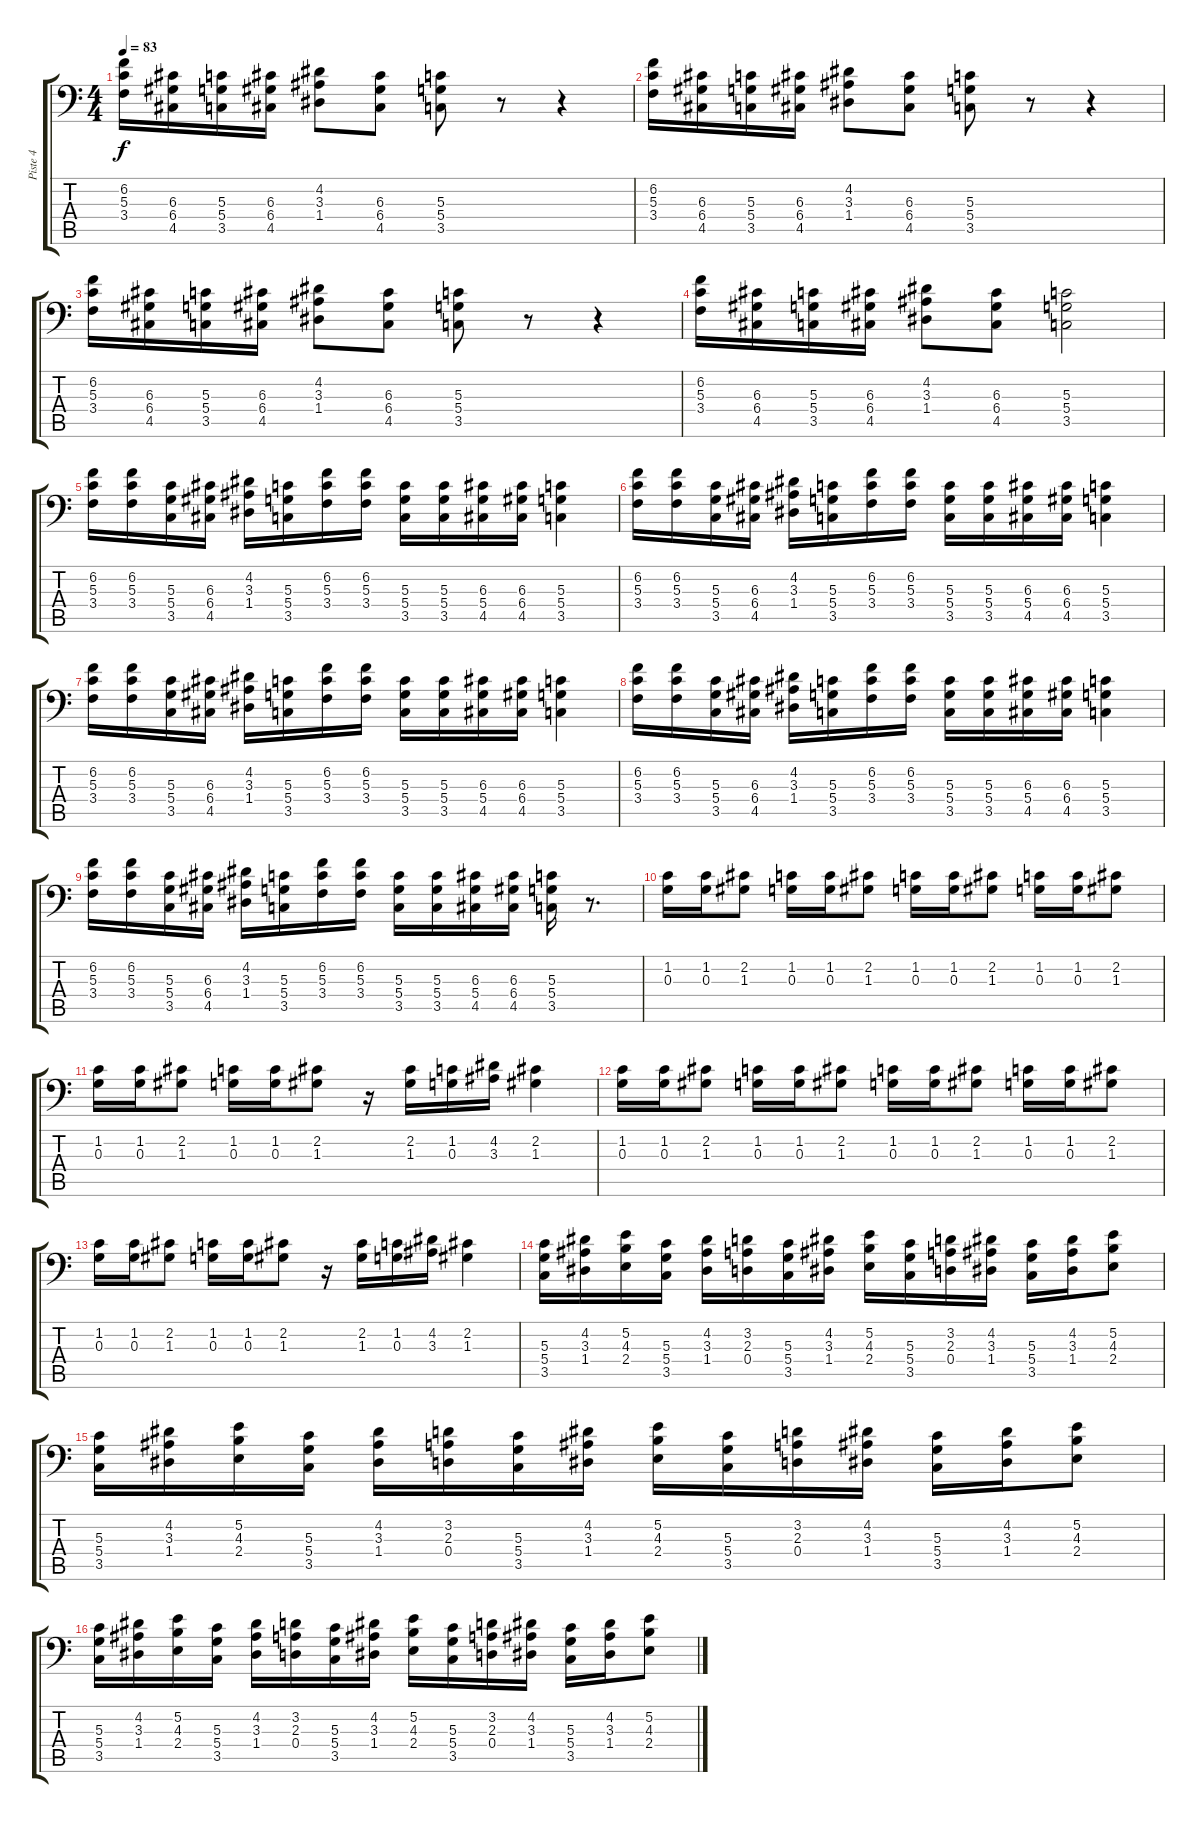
\track ("Piste 4" "Piste 4") {instrument distortionguitar}
\staff {score tabs}
\tuning (E3 B2 G2 D2 A1 E1) {hide}
\ts (4 4)
\tempo 83
\clef f4
\ks c
(6.2 5.3 3.4).16{dy f} (6.3 6.4 4.5).16 (5.3 5.4 3.5).16 (6.3 6.4 4.5).16 (4.2 3.3 1.4).8 (6.3 6.4 4.5).8 (5.3 5.4 3.5).8 r.8 r.4 |
(6.2 5.3 3.4).16 (6.3 6.4 4.5).16 (5.3 5.4 3.5).16 (6.3 6.4 4.5).16 (4.2 3.3 1.4).8 (6.3 6.4 4.5).8 (5.3 5.4 3.5).8 r.8 r.4 |
(6.2 5.3 3.4).16 (6.3 6.4 4.5).16 (5.3 5.4 3.5).16 (6.3 6.4 4.5).16 (4.2 3.3 1.4).8 (6.3 6.4 4.5).8 (5.3 5.4 3.5).8 r.8 r.4 |
(6.2 5.3 3.4).16 (6.3 6.4 4.5).16 (5.3 5.4 3.5).16 (6.3 6.4 4.5).16 (4.2 3.3 1.4).8 (6.3 6.4 4.5).8 (5.3 5.4 3.5).2 |
(6.2 5.3 3.4).16 (6.2 5.3 3.4).16 (5.3 5.4 3.5).16 (6.3 6.4 4.5).16 (4.2 3.3 1.4).16 (5.3 5.4 3.5).16 (6.2 5.3 3.4).16 (6.2 5.3 3.4).16 (5.3 5.4 3.5).16 (5.3 5.4 3.5).16 (6.3 5.4 4.5).16 (6.3 6.4 4.5).16 (5.3 5.4 3.5).4 |
(6.2 5.3 3.4).16 (6.2 5.3 3.4).16 (5.3 5.4 3.5).16 (6.3 6.4 4.5).16 (4.2 3.3 1.4).16 (5.3 5.4 3.5).16 (6.2 5.3 3.4).16 (6.2 5.3 3.4).16 (5.3 5.4 3.5).16 (5.3 5.4 3.5).16 (6.3 5.4 4.5).16 (6.3 6.4 4.5).16 (5.3 5.4 3.5).4 |
(6.2 5.3 3.4).16 (6.2 5.3 3.4).16 (5.3 5.4 3.5).16 (6.3 6.4 4.5).16 (4.2 3.3 1.4).16 (5.3 5.4 3.5).16 (6.2 5.3 3.4).16 (6.2 5.3 3.4).16 (5.3 5.4 3.5).16 (5.3 5.4 3.5).16 (6.3 5.4 4.5).16 (6.3 6.4 4.5).16 (5.3 5.4 3.5).4 |
(6.2 5.3 3.4).16 (6.2 5.3 3.4).16 (5.3 5.4 3.5).16 (6.3 6.4 4.5).16 (4.2 3.3 1.4).16 (5.3 5.4 3.5).16 (6.2 5.3 3.4).16 (6.2 5.3 3.4).16 (5.3 5.4 3.5).16 (5.3 5.4 3.5).16 (6.3 5.4 4.5).16 (6.3 6.4 4.5).16 (5.3 5.4 3.5).4 |
(6.2 5.3 3.4).16 (6.2 5.3 3.4).16 (5.3 5.4 3.5).16 (6.3 6.4 4.5).16 (4.2 3.3 1.4).16 (5.3 5.4 3.5).16 (6.2 5.3 3.4).16 (6.2 5.3 3.4).16 (5.3 5.4 3.5).16 (5.3 5.4 3.5).16 (6.3 5.4 4.5).16 (6.3 6.4 4.5).16 (5.3 5.4 3.5).16 r.8{d} |
(1.2 0.3).16 (1.2 0.3).16 (2.2 1.3).8 (1.2 0.3).16 (1.2 0.3).16 (2.2 1.3).8 (1.2 0.3).16 (1.2 0.3).16 (2.2 1.3).8 (1.2 0.3).16 (1.2 0.3).16 (2.2 1.3).8 |
(1.2 0.3).16 (1.2 0.3).16 (2.2 1.3).8 (1.2 0.3).16 (1.2 0.3).16 (2.2 1.3).8 r.16 (2.2 1.3).16 (1.2 0.3).16 (4.2 3.3).16 (2.2 1.3).4 |
(1.2 0.3).16 (1.2 0.3).16 (2.2 1.3).8 (1.2 0.3).16 (1.2 0.3).16 (2.2 1.3).8 (1.2 0.3).16 (1.2 0.3).16 (2.2 1.3).8 (1.2 0.3).16 (1.2 0.3).16 (2.2 1.3).8 |
(1.2 0.3).16 (1.2 0.3).16 (2.2 1.3).8 (1.2 0.3).16 (1.2 0.3).16 (2.2 1.3).8 r.16 (2.2 1.3).16 (1.2 0.3).16 (4.2 3.3).16 (2.2 1.3).4 |
(5.3 5.4 3.5).16 (4.2 3.3 1.4).16 (5.2 4.3 2.4).16 (5.3 5.4 3.5).16 (4.2 3.3 1.4).16 (3.2 2.3 0.4).16 (5.3 5.4 3.5).16 (4.2 3.3 1.4).16 (5.2 4.3 2.4).16 (5.3 5.4 3.5).16 (3.2 2.3 0.4).16 (4.2 3.3 1.4).16 (5.3 5.4 3.5).16 (4.2 3.3 1.4).16 (5.2 4.3 2.4).8 |
(5.3 5.4 3.5).16 (4.2 3.3 1.4).16 (5.2 4.3 2.4).16 (5.3 5.4 3.5).16 (4.2 3.3 1.4).16 (3.2 2.3 0.4).16 (5.3 5.4 3.5).16 (4.2 3.3 1.4).16 (5.2 4.3 2.4).16 (5.3 5.4 3.5).16 (3.2 2.3 0.4).16 (4.2 3.3 1.4).16 (5.3 5.4 3.5).16 (4.2 3.3 1.4).16 (5.2 4.3 2.4).8 |
(5.3 5.4 3.5).16 (4.2 3.3 1.4).16 (5.2 4.3 2.4).16 (5.3 5.4 3.5).16 (4.2 3.3 1.4).16 (3.2 2.3 0.4).16 (5.3 5.4 3.5).16 (4.2 3.3 1.4).16 (5.2 4.3 2.4).16 (5.3 5.4 3.5).16 (3.2 2.3 0.4).16 (4.2 3.3 1.4).16 (5.3 5.4 3.5).16 (4.2 3.3 1.4).16 (5.2 4.3 2.4).8
